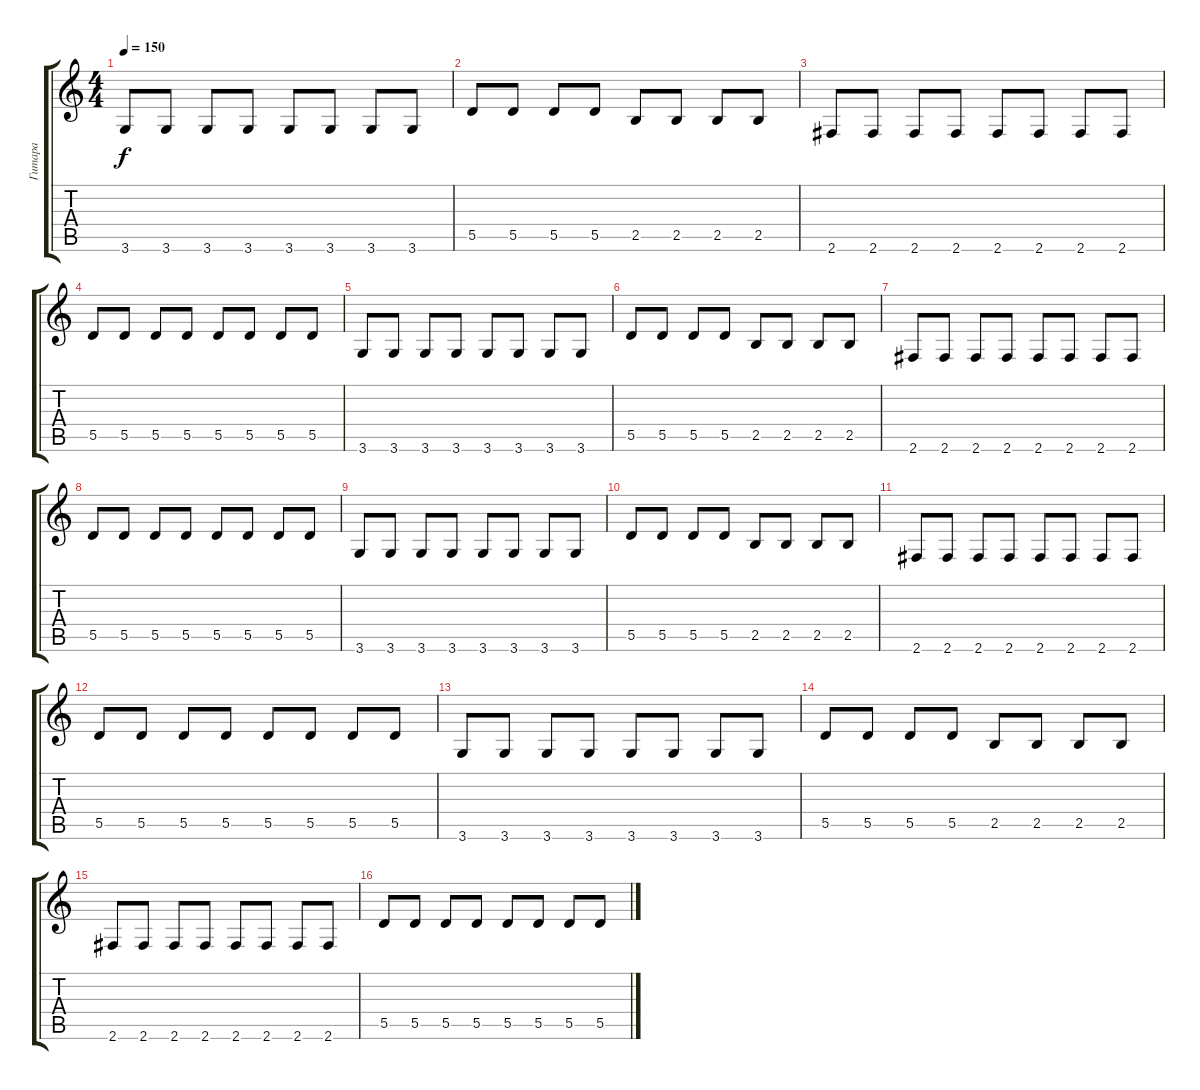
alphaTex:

\track ("Гитара" "Гитара") {instrument acousticguitarsteel}
\staff {score tabs}
\tuning (E4 B3 G3 D3 A2 E2) {hide}
\ts (4 4)
\tempo 150
\clef g2
\ks c
3.6.8{dy f} 3.6.8 3.6.8 3.6.8 3.6.8 3.6.8 3.6.8 3.6.8 |
5.5.8 5.5.8 5.5.8 5.5.8 2.5.8 2.5.8 2.5.8 2.5.8 |
2.6.8 2.6.8 2.6.8 2.6.8 2.6.8 2.6.8 2.6.8 2.6.8 |
5.5.8 5.5.8 5.5.8 5.5.8 5.5.8 5.5.8 5.5.8 5.5.8 |
3.6.8 3.6.8 3.6.8 3.6.8 3.6.8 3.6.8 3.6.8 3.6.8 |
5.5.8 5.5.8 5.5.8 5.5.8 2.5.8 2.5.8 2.5.8 2.5.8 |
2.6.8 2.6.8 2.6.8 2.6.8 2.6.8 2.6.8 2.6.8 2.6.8 |
5.5.8 5.5.8 5.5.8 5.5.8 5.5.8 5.5.8 5.5.8 5.5.8 |
3.6.8 3.6.8 3.6.8 3.6.8 3.6.8 3.6.8 3.6.8 3.6.8 |
5.5.8 5.5.8 5.5.8 5.5.8 2.5.8 2.5.8 2.5.8 2.5.8 |
2.6.8 2.6.8 2.6.8 2.6.8 2.6.8 2.6.8 2.6.8 2.6.8 |
5.5.8 5.5.8 5.5.8 5.5.8 5.5.8 5.5.8 5.5.8 5.5.8 |
3.6.8 3.6.8 3.6.8 3.6.8 3.6.8 3.6.8 3.6.8 3.6.8 |
5.5.8 5.5.8 5.5.8 5.5.8 2.5.8 2.5.8 2.5.8 2.5.8 |
2.6.8 2.6.8 2.6.8 2.6.8 2.6.8 2.6.8 2.6.8 2.6.8 |
5.5.8 5.5.8 5.5.8 5.5.8 5.5.8 5.5.8 5.5.8 5.5.8
